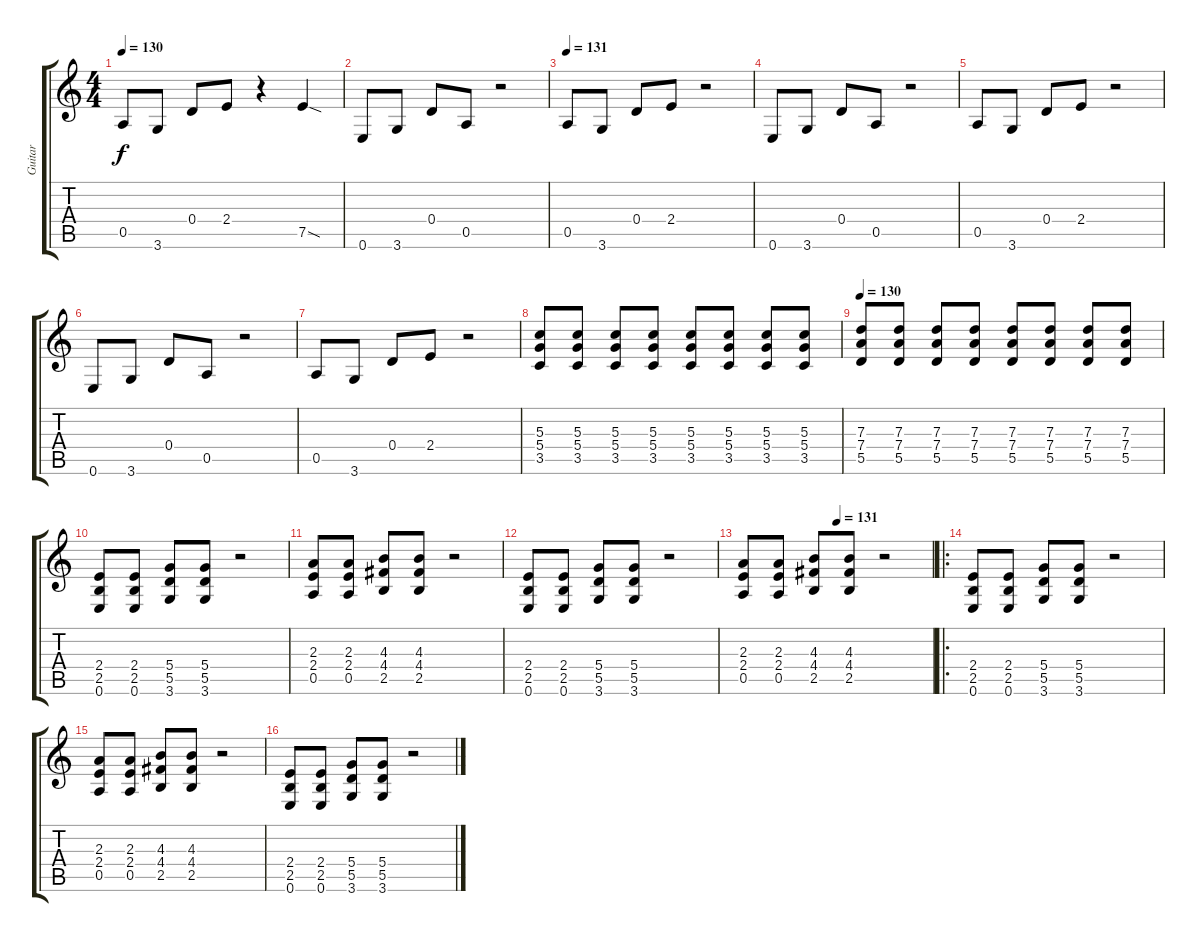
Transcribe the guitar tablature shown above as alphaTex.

\track ("Guitar" "Guitar") {instrument distortionguitar}
\staff {score tabs}
\tuning (E4 B3 G3 D3 A2 E2) {hide}
\ts (4 4)
\tempo 130
\clef g2
\ks c
0.5.8{dy f} 3.6.8 0.4.8 2.4.8 r.4 7.5{sod}.4 |
0.6.8 3.6.8 0.4.8 0.5.8 r.2 |
\tempo 131
0.5.8 3.6.8 0.4.8 2.4.8 r.2 |
0.6.8 3.6.8 0.4.8 0.5.8 r.2 |
0.5.8 3.6.8 0.4.8 2.4.8 r.2 |
0.6.8 3.6.8 0.4.8 0.5.8 r.2 |
0.5.8 3.6.8 0.4.8 2.4.8 r.2 |
(5.3 5.4 3.5).8 (5.3 5.4 3.5).8 (5.3 5.4 3.5).8 (5.3 5.4 3.5).8 (5.3 5.4 3.5).8 (5.3 5.4 3.5).8 (5.3 5.4 3.5).8 (5.3 5.4 3.5).8 |
\tempo 130
(7.3 7.4 5.5).8 (7.3 7.4 5.5).8 (7.3 7.4 5.5).8 (7.3 7.4 5.5).8 (7.3 7.4 5.5).8 (7.3 7.4 5.5).8 (7.3 7.4 5.5).8 (7.3 7.4 5.5).8 |
(2.4 2.5 0.6).8 (2.4 2.5 0.6).8 (5.4 5.5 3.6).8 (5.4 5.5 3.6).8 r.2 |
(2.3 2.4 0.5).8 (2.3 2.4 0.5).8 (4.3 4.4 2.5).8 (4.3 4.4 2.5).8 r.2 |
(2.4 2.5 0.6).8 (2.4 2.5 0.6).8 (5.4 5.5 3.6).8 (5.4 5.5 3.6).8 r.2 |
\tempo (131 0.5)
(2.3 2.4 0.5).8 (2.3 2.4 0.5).8 (4.3 4.4 2.5).8 (4.3 4.4 2.5).8 r.2 |
\ro
(2.4 2.5 0.6).8 (2.4 2.5 0.6).8 (5.4 5.5 3.6).8 (5.4 5.5 3.6).8 r.2 |
(2.3 2.4 0.5).8 (2.3 2.4 0.5).8 (4.3 4.4 2.5).8 (4.3 4.4 2.5).8 r.2 |
(2.4 2.5 0.6).8 (2.4 2.5 0.6).8 (5.4 5.5 3.6).8 (5.4 5.5 3.6).8 r.2
